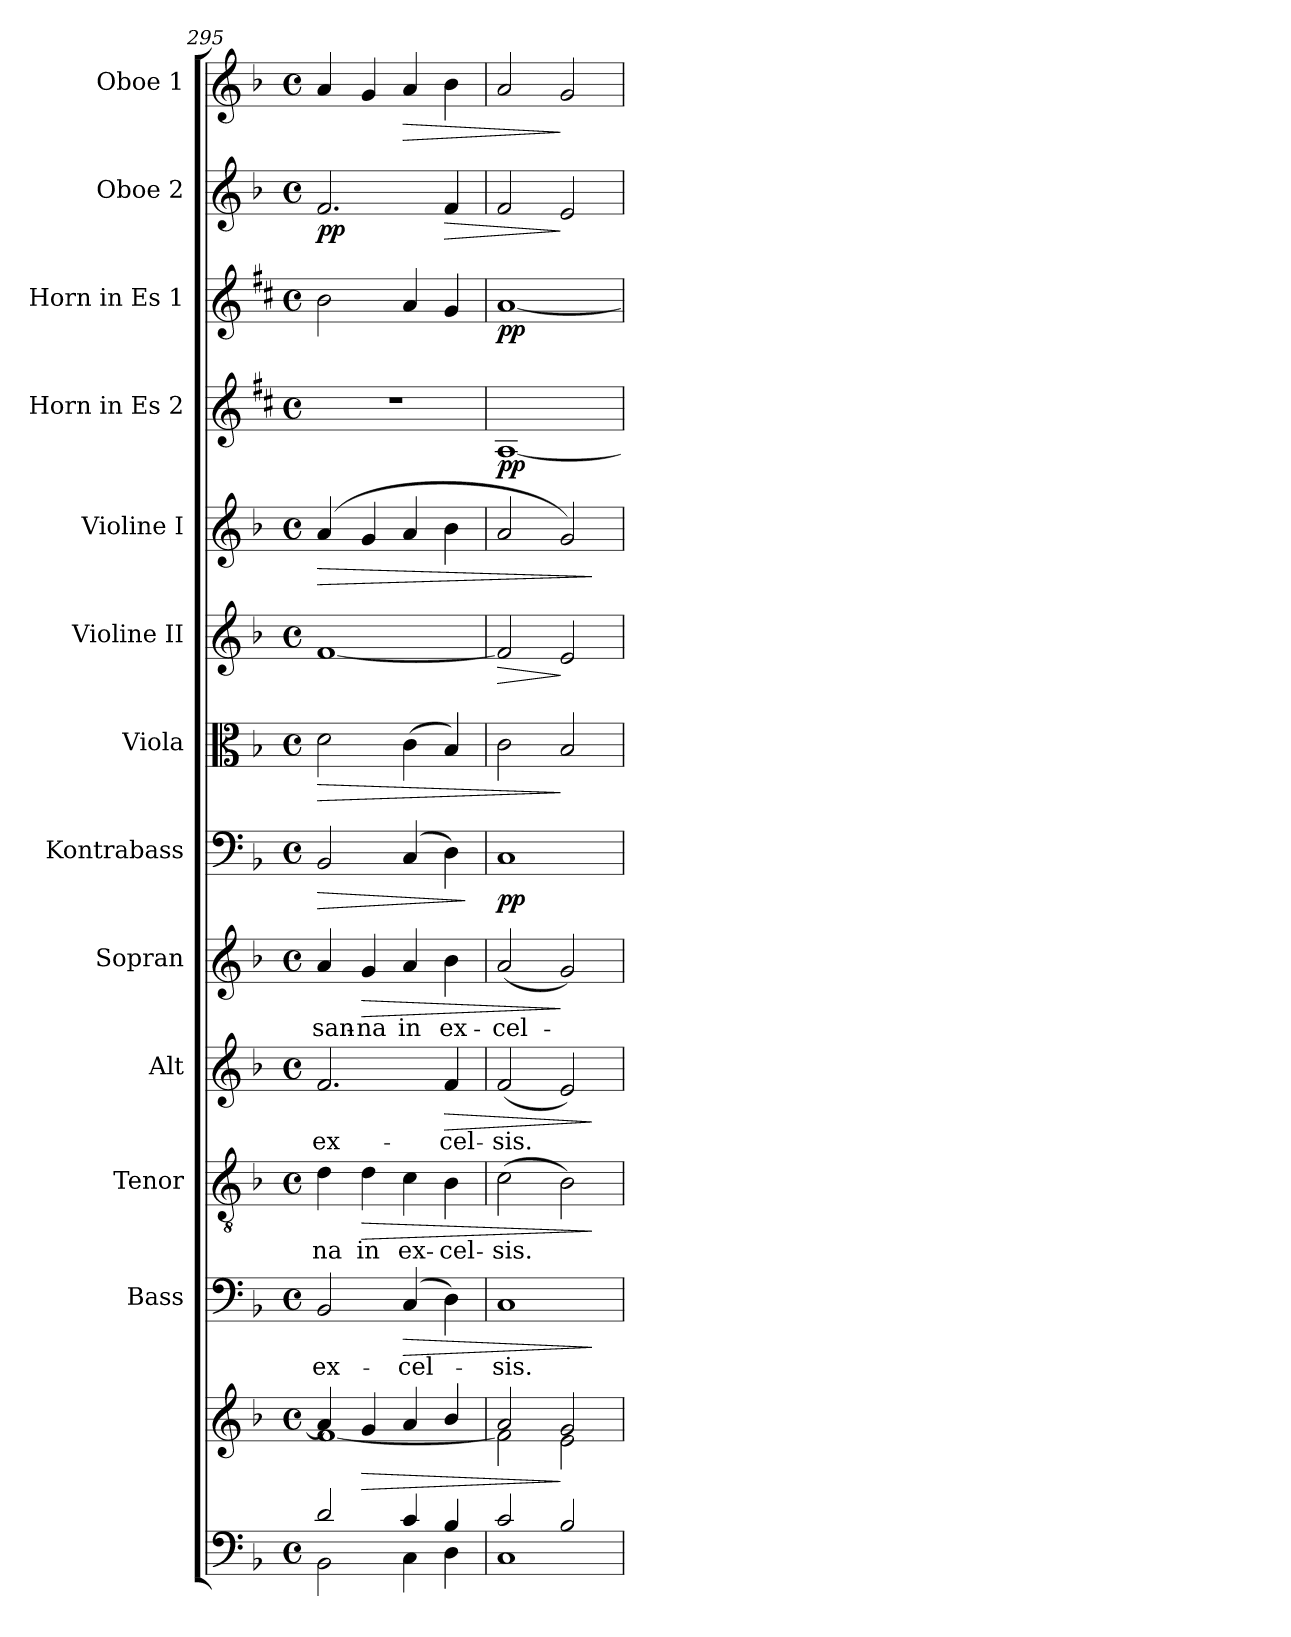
**kern	**kern	**dynam	**kern	**text	**dynam	**kern	**text	**dynam	**kern	**text	**dynam	**kern	**text	**dynam	**kern	**dynam	**kern	**dynam	**kern	**dynam	**kern	**dynam	**kern	**dynam	**kern	**dynam	**kern	**dynam	**kern	**dynam
*part13	*part13	*part13	*part12	*part12	*part12	*part11	*part11	*part11	*part10	*part10	*part10	*part9	*part9	*part9	*part8	*part8	*part7	*part7	*part6	*part6	*part5	*part5	*part4	*part4	*part3	*part3	*part2	*part2	*part1	*part1
*staff14	*staff13	*staff13/14	*staff12	*staff12	*staff12	*staff11	*staff11	*staff11	*staff10	*staff10	*staff10	*staff9	*staff9	*staff9	*staff8	*staff8	*staff7	*staff7	*staff6	*staff6	*staff5	*staff5	*staff4	*staff4	*staff3	*staff3	*staff2	*staff2	*staff1	*staff1
*	*	*	*I"Bass	*	*	*I"Tenor	*	*	*I"Alt	*	*	*I"Sopran	*	*	*I"Kontrabass	*	*I"Viola	*	*I"Violine II	*	*I"Violine I	*	*I"Horn in Es 2	*	*I"Horn in Es 1	*	*I"Oboe 2	*	*I"Oboe 1	*
*	*	*	*I'B.	*	*	*I'T.	*	*	*I'A.	*	*	*I'S.	*	*	*I'Kb.	*	*I'Vla.	*	*I'Vl. II	*	*I'Vl. I	*	*I'Hr. 2	*	*I'Hr. 1	*	*I'Ob. 2	*	*I'Ob. 1	*
*clefF4	*clefG2	*	*clefF4	*	*	*clefGv2	*	*	*clefG2	*	*	*clefG2	*	*	*clefF4	*	*clefC3	*	*clefG2	*	*clefG2	*	*clefG2	*	*clefG2	*	*clefG2	*	*clefG2	*
*	*	*	*	*	*	*	*	*	*	*	*	*	*	*	*ITrd7c12	*	*	*	*	*	*	*	*ITrd5c9	*	*ITrd5c9	*	*	*	*	*
*k[b-]	*k[b-]	*	*k[b-]	*	*	*k[b-]	*	*	*k[b-]	*	*	*k[b-]	*	*	*k[b-]	*	*k[b-]	*	*k[b-]	*	*k[b-]	*	*k[b-]	*	*k[b-]	*	*k[b-]	*	*k[b-]	*
*F:	*F:	*	*F:	*	*	*F:	*	*	*F:	*	*	*F:	*	*	*F:	*	*F:	*	*F:	*	*F:	*	*F:	*	*F:	*	*F:	*	*F:	*
*M4/4	*M4/4	*	*M4/4	*	*	*M4/4	*	*	*M4/4	*	*	*M4/4	*	*	*M4/4	*	*M4/4	*	*M4/4	*	*M4/4	*	*M4/4	*	*M4/4	*	*M4/4	*	*M4/4	*
*met(c)	*met(c)	*	*met(c)	*	*	*met(c)	*	*	*met(c)	*	*	*met(c)	*	*	*met(c)	*	*met(c)	*	*met(c)	*	*met(c)	*	*met(c)	*	*met(c)	*	*met(c)	*	*met(c)	*
=295	=295	=295	=295	=295	=295	=295	=295	=295	=295	=295	=295	=295	=295	=295	=295	=295	=295	=295	=295	=295	=295	=295	=295	=295	=295	=295	=295	=295	=295	=295
*^	*^	*	*	*	*	*	*	*	*	*	*	*	*	*	*	*	*	*	*	*	*	*	*	*	*	*	*	*	*	*
!	!	!	!	!	!	!LO:LY:b	!	!	!LO:LY:b	!	!	!LO:LY:b	!	!	!LO:LY:b	!	!	!LO:HP:b	!	!LO:HP:b	!	!	!	!LO:HP:b	!	!	!	!	!	!LO:DY:b	!	!
2d/	2BB-\	4a/]	[<1f	.	2BB-/	ex-	.	4d\	-na	.	2.f/	ex-	.	4a/	-san-	.	2BBB-/	>	2d\	>	[1f	.	(4a/	>	1r	.	2d\	.	2.f/	pp	4a/	.
!	!	!	!	!LO:HP:b	!	!	!	!	!LO:LY:b	!LO:HP:b	!	!	!	!	!LO:LY:b	!LO:HP:b	!	!	!	!	!	!	!	!	!	!	!	!	!	!	!	!
.	.	4g/	.	>	.	.	.	4d\	in	>	.	.	.	4g/	-na	>	.	.	.	.	.	.	4g/	.	.	.	.	.	.	.	4g/	.
!	!	!	!	!	!	!LO:LY:b	!LO:HP:b	!	!LO:LY:b	!	!	!	!	!	!LO:LY:b	!	!	!	!	!	!	!	!	!	!	!	!	!	!	!	!	!LO:HP:b
4c/	4C\	4a/	.	.	(4C/	-cel-	>	4c\	ex-	.	.	.	.	4a/	in	.	(4CC/	.	(>4c\	.	.	.	4a/	.	.	.	4c/	.	.	.	4a/	>
!	!	!	!	!	!	!	!	!	!LO:LY:b	!	!	!LO:LY:b	!LO:HP:b	!	!LO:LY:b	!	!	!	!	!	!	!	!	!	!	!	!	!	!	!LO:HP:b	!	!
4B-/	4D\	4b-/	.	.	4D\)	.	.	4B-\	-cel-	.	4f/	-cel-	>	4b-\	ex-	.	4DD\)	.	4B-/)	.	.	.	4b-\	.	.	.	4B-/	.	4f/	>	4b-\	.
*v	*v	*	*	*	*	*	*	*	*	*	*	*	*	*	*	*	*	*	*	*	*	*	*	*	*	*	*	*	*	*	*	*
*	*v	*v	*	*	*	*	*	*	*	*	*	*	*	*	*	*	*	*	*	*	*	*	*	*	*	*	*	*	*	*	*
.	.	.	.	.	.	.	.	.	.	.	.	.	.	.	.	]	.	.	.	.	.	.	.	.	.	.	.	.	.	.
=296	=296	=296	=296	=296	=296	=296	=296	=296	=296	=296	=296	=296	=296	=296	=296	=296	=296	=296	=296	=296	=296	=296	=296	=296	=296	=296	=296	=296	=296	=296
*^	*^	*	*	*	*	*	*	*	*	*	*	*	*	*	*	*	*	*	*	*	*	*	*	*	*	*	*	*	*	*
!	!	!	!	!	!	!LO:LY:b	!	!	!LO:LY:b	!	!	!LO:LY:b	!	!	!LO:LY:b	!	!	!LO:DY:b	!	!	!	!LO:HP:b	!	!	!	!LO:DY:b	!	!LO:DY:b	!	!	!	!
2c/	1C	2a/	2f\]	.	1C	-sis.	.	(>2c\	-sis.	.	(<2f/	-sis.	.	(<2a/	-cel-	.	1CC	pp	2c\	.	2f/]	>	2a/	.	[1C	pp	[1c	pp	2f/	.	2a/	.
2B-/	.	2g/	2e\	]	.	.	.	2B-\)	.	.	2e/)	.	.	2g/)	.	]	.	.	2B-/	]	2e/	]	2g/)	.	.	.	.	.	2e/	]	2g/	]
*v	*v	*	*	*	*	*	*	*	*	*	*	*	*	*	*	*	*	*	*	*	*	*	*	*	*	*	*	*	*	*	*	*
*	*v	*v	*	*	*	*	*	*	*	*	*	*	*	*	*	*	*	*	*	*	*	*	*	*	*	*	*	*	*	*	*
.	.	.	.	.	]	.	.	]	.	.	]	.	.	.	.	.	.	.	.	.	.	]	.	.	.	.	.	.	.	.
=	=	=	=	=	=	=	=	=	=	=	=	=	=	=	=	=	=	=	=	=	=	=	=	=	=	=	=	=	=	=
*-	*-	*-	*-	*-	*-	*-	*-	*-	*-	*-	*-	*-	*-	*-	*-	*-	*-	*-	*-	*-	*-	*-	*-	*-	*-	*-	*-	*-	*-	*-
